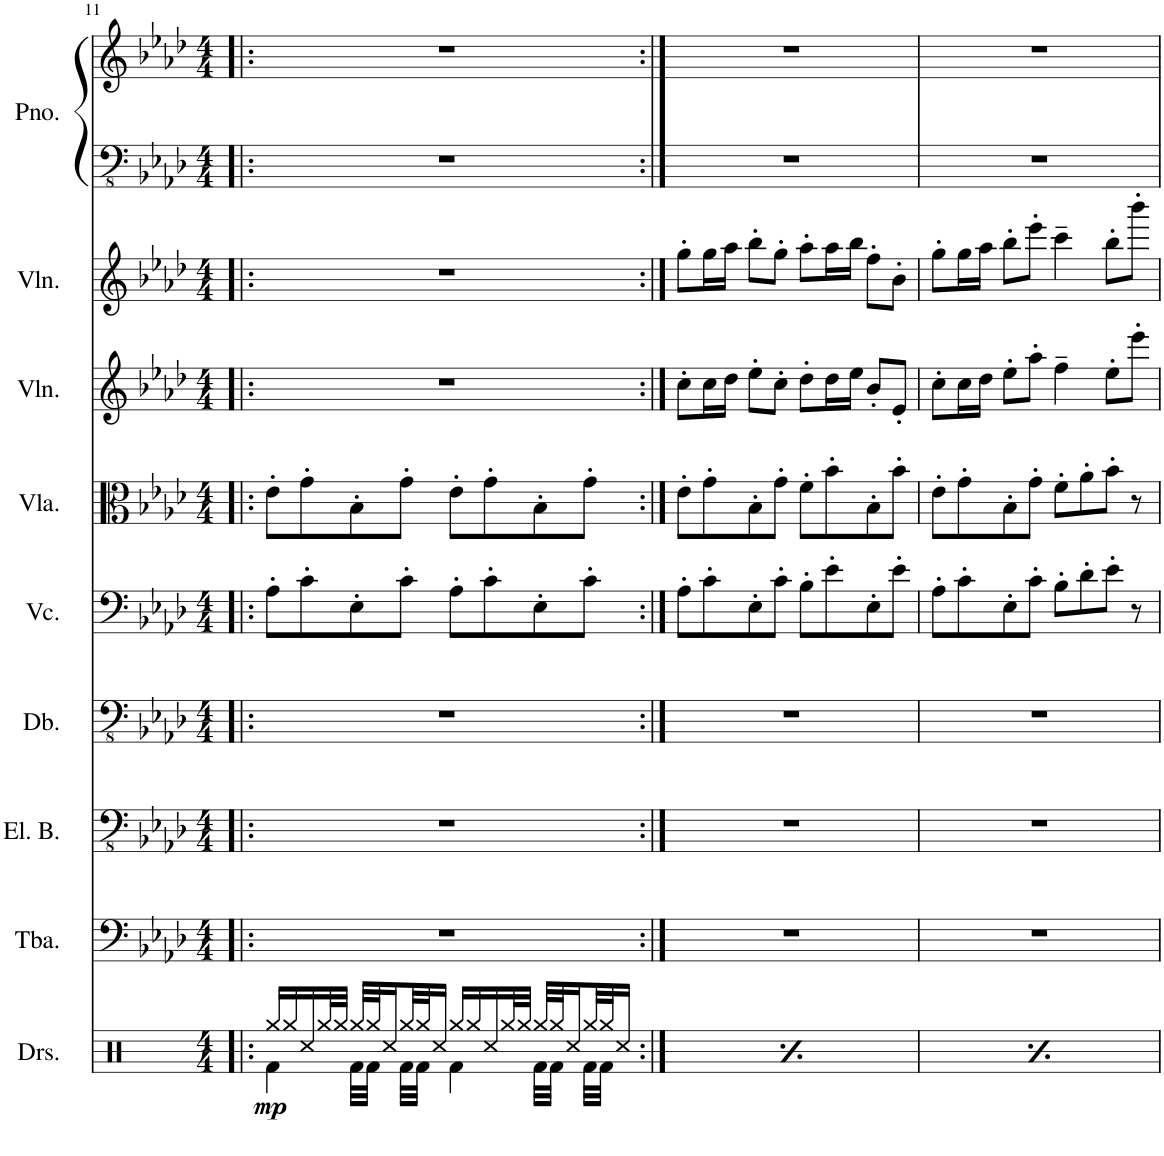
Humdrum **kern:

**kern	**dynam	**kern	**kern	**kern	**kern	**kern	**kern	**kern	**kern	**kern
*part9	*part9	*part8	*part7	*part6	*part5	*part4	*part3	*part2	*part1	*part1
*staff10	*staff10	*staff9	*staff8	*staff7	*staff6	*staff5	*staff4	*staff3	*staff2	*staff1
*I"Drumset	*	*I"Tuba	*I"Electric Bass	*I"Double Bass	*I"Violoncello	*I"Viola	*I"Violin	*I"Violin	*I"Piano	*
*I'Drs.	*	*I'Tba.	*I'El. B.	*I'Db.	*I'Vc.	*I'Vla.	*I'Vln.	*I'Vln.	*I'Pno.	*
!!LO:PB:g=z
*clefX	*	*clefF4	*clefFv4	*clefFv4	*clefF4	*clefC3	*clefG2	*clefG2	*clefFv4	*clefG2
*k[]	*	*k[b-e-a-d-]	*k[b-e-a-d-]	*k[b-e-a-d-]	*k[b-e-a-d-]	*k[b-e-a-d-]	*k[b-e-a-d-]	*k[b-e-a-d-]	*k[b-e-a-d-]	*k[b-e-a-d-]
*M4/4	*	*M4/4	*M4/4	*M4/4	*M4/4	*M4/4	*M4/4	*M4/4	*M4/4	*M4/4
=11!|:	=11!|:	=11!|:	=11!|:	=11!|:	=11!|:	=11!|:	=11!|:	=11!|:	=11!|:	=11!|:
*^	*	*	*	*	*	*	*	*	*	*
!	!	!LO:DY:b	!	!	!	!	!	!	!	!	!
16Rgg/LL	4Rf\	mp	1r	1r	1r	8A-'\L	8e-'\L	1r	1r	1r	1r
16Rgg/	.	.	.	.	.	.	.	.	.	.	.
16Rcc/	.	.	.	.	.	8c'\	8g'\	.	.	.	.
32Rgg/L	.	.	.	.	.	.	.	.	.	.	.
32Rgg/JJJ	.	.	.	.	.	.	.	.	.	.	.
32Rgg/LLL	32Rf\LLL	.	.	.	.	8E-'\	8B-'\	.	.	.	.
32Rgg/J	32Rf\JJJ	.	.	.	.	.	.	.	.	.	.
16Rcc/	16ryy	.	.	.	.	.	.	.	.	.	.
32Rgg/L	32Rf\LLL	.	.	.	.	8c'\J	8g'\J	.	.	.	.
32Rgg/J	32Rf\JJJ	.	.	.	.	.	.	.	.	.	.
16Rcc/JJ	16ryy	.	.	.	.	.	.	.	.	.	.
16Rgg/LL	4Rf\	.	.	.	.	8A-'\L	8e-'\L	.	.	.	.
16Rgg/	.	.	.	.	.	.	.	.	.	.	.
16Rcc/	.	.	.	.	.	8c'\	8g'\	.	.	.	.
32Rgg/L	.	.	.	.	.	.	.	.	.	.	.
32Rgg/JJJ	.	.	.	.	.	.	.	.	.	.	.
32Rgg/LLL	32Rf\LLL	.	.	.	.	8E-'\	8B-'\	.	.	.	.
32Rgg/J	32Rf\JJJ	.	.	.	.	.	.	.	.	.	.
16Rcc/	16ryy	.	.	.	.	.	.	.	.	.	.
32Rgg/L	32Rf\LLL	.	.	.	.	8c'\J	8g'\J	.	.	.	.
32Rgg/J	32Rf\JJJ	.	.	.	.	.	.	.	.	.	.
16Rcc/JJ	16ryy	.	.	.	.	.	.	.	.	.	.
=12:|!	=12:|!	=12:|!	=12:|!	=12:|!	=12:|!	=12:|!	=12:|!	=12:|!	=12:|!	=12:|!	=12:|!
!	!	!LO:DY:b	!	!	!	!	!	!	!	!	!
16Rgg/LL	4Rf\	mp	1r	1r	1r	8A-'\L	8e-'\L	8cc'\L	8gg'\L	1r	1r
16Rgg/	.	.	.	.	.	.	.	.	.	.	.
16Rcc/	.	.	.	.	.	8c'\	8g'\	16cc\L	16gg\L	.	.
32Rgg/L	.	.	.	.	.	.	.	16dd-\JJ	16aa-\JJ	.	.
32Rgg/JJJ	.	.	.	.	.	.	.	.	.	.	.
32Rgg/LLL	32Rf\LLL	.	.	.	.	8E-'\	8B-'\	8ee-'\L	8bb-'\L	.	.
32Rgg/J	32Rf\JJJ	.	.	.	.	.	.	.	.	.	.
16Rcc/	16ryy	.	.	.	.	.	.	.	.	.	.
32Rgg/L	32Rf\LLL	.	.	.	.	8c'\J	8g'\J	8cc'\J	8gg'\J	.	.
32Rgg/J	32Rf\JJJ	.	.	.	.	.	.	.	.	.	.
16Rcc/JJ	16ryy	.	.	.	.	.	.	.	.	.	.
16Rgg/LL	4Rf\	.	.	.	.	8B-'\L	8f'\L	8dd-'\L	8aa-'\L	.	.
16Rgg/	.	.	.	.	.	.	.	.	.	.	.
16Rcc/	.	.	.	.	.	8e-'\	8b-'\	16dd-\L	16aa-\L	.	.
32Rgg/L	.	.	.	.	.	.	.	16ee-\JJ	16bb-\JJ	.	.
32Rgg/JJJ	.	.	.	.	.	.	.	.	.	.	.
32Rgg/LLL	32Rf\LLL	.	.	.	.	8E-'\	8B-'\	8b-'/L	8ff'\L	.	.
32Rgg/J	32Rf\JJJ	.	.	.	.	.	.	.	.	.	.
16Rcc/	16ryy	.	.	.	.	.	.	.	.	.	.
32Rgg/L	32Rf\LLL	.	.	.	.	8e-'\J	8b-'\J	8e-'/J	8b-'\J	.	.
32Rgg/J	32Rf\JJJ	.	.	.	.	.	.	.	.	.	.
16Rcc/JJ	16ryy	.	.	.	.	.	.	.	.	.	.
=13	=13	=13	=13	=13	=13	=13	=13	=13	=13	=13	=13
!	!	!LO:DY:b	!	!	!	!	!	!	!	!	!
16Rgg/LL	4Rf\	mp	1r	1r	1r	8A-'\L	8e-'\L	8cc'\L	8gg'\L	1r	1r
16Rgg/	.	.	.	.	.	.	.	.	.	.	.
16Rcc/	.	.	.	.	.	8c'\	8g'\	16cc\L	16gg\L	.	.
32Rgg/L	.	.	.	.	.	.	.	16dd-\JJ	16aa-\JJ	.	.
32Rgg/JJJ	.	.	.	.	.	.	.	.	.	.	.
32Rgg/LLL	32Rf\LLL	.	.	.	.	8E-'\	8B-'\	8ee-'\L	8bb-'\L	.	.
32Rgg/J	32Rf\JJJ	.	.	.	.	.	.	.	.	.	.
16Rcc/	16ryy	.	.	.	.	.	.	.	.	.	.
32Rgg/L	32Rf\LLL	.	.	.	.	8c'\J	8g'\J	8aa-'\J	8eee-'\J	.	.
32Rgg/J	32Rf\JJJ	.	.	.	.	.	.	.	.	.	.
16Rcc/JJ	16ryy	.	.	.	.	.	.	.	.	.	.
16Rgg/LL	4Rf\	.	.	.	.	8B-'\L	8f'\L	4ff~\	4ccc~\	.	.
16Rgg/	.	.	.	.	.	.	.	.	.	.	.
16Rcc/	.	.	.	.	.	8d-'\	8a-'\	.	.	.	.
32Rgg/L	.	.	.	.	.	.	.	.	.	.	.
32Rgg/JJJ	.	.	.	.	.	.	.	.	.	.	.
32Rgg/LLL	32Rf\LLL	.	.	.	.	8e-'\J	8b-'\J	8ee-'\L	8bb-'\L	.	.
32Rgg/J	32Rf\JJJ	.	.	.	.	.	.	.	.	.	.
16Rcc/	16ryy	.	.	.	.	.	.	.	.	.	.
32Rgg/L	32Rf\LLL	.	.	.	.	8r	8r	8eee-'\J	8bbb-'\J	.	.
32Rgg/J	32Rf\JJJ	.	.	.	.	.	.	.	.	.	.
16Rcc/JJ	16ryy	.	.	.	.	.	.	.	.	.	.
*v	*v	*	*	*	*	*	*	*	*	*	*
=	=	=	=	=	=	=	=	=	=	=
*-	*-	*-	*-	*-	*-	*-	*-	*-	*-	*-
